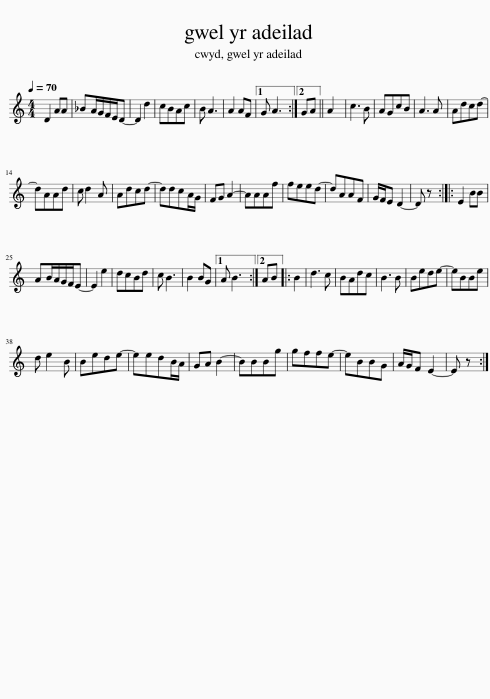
X:1
L:1/8
Q:1/4=70
M:4/4
I:linebreak $
K:C
V:1 treble
V:1
 D2 AA | _BA/G/F/E/D- | D2 d2 | cBAc | B A3 | %5
 A2 AF |1 G A3 :|2 GA || A2 | c3 B | %10
 AGcB | A3 A | Adcd- |$ dAAd | c d2 A | %15
 Adcd- | ddcA/G/ | FG A2- | AAAf | feed- | %20
 dAAF | G/F/E D2- | D z :: E2 BB |$ AB/A/G/F/E- | %25
 E2 e2 | dcBd | c B3 | B2 BG |1 A B3 :|2 %30
 AB |: B2 | d3 c | BAdc | B3 B | %35
 Bede- | eBBe |$ d e2 B | Bede- | eedB/A/ | %40
 GA B2- | BBBg | gffe- | eBBG | A/G/F E2- | %45
 E z :| %46
